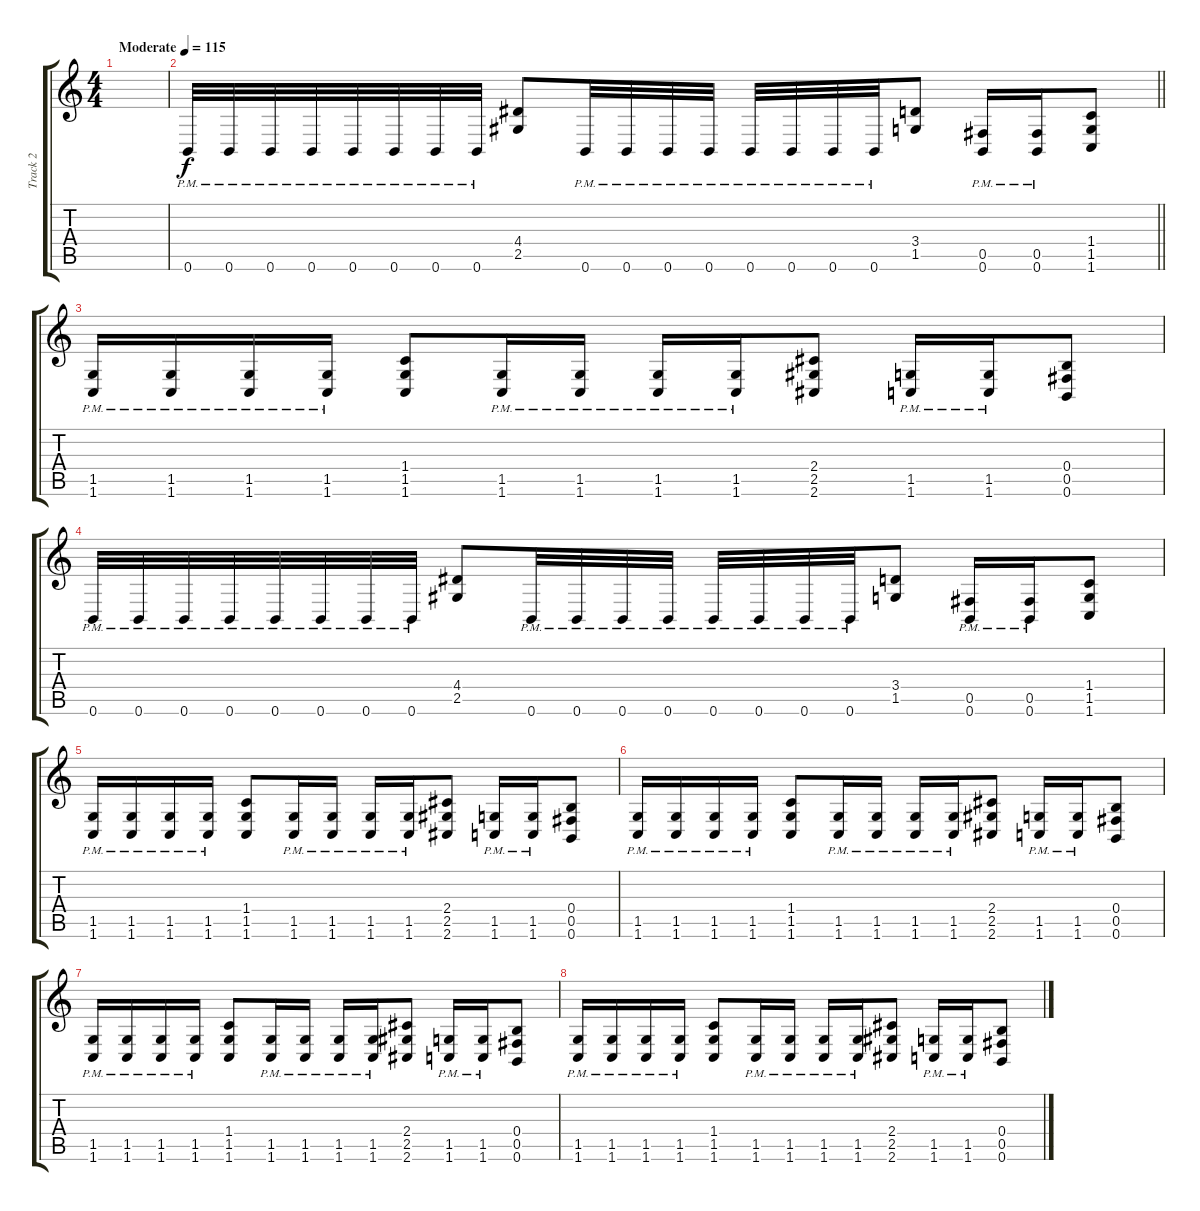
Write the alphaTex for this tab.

\track ("Track 2" "Track 2") {instrument distortionguitar}
\staff {score tabs}
\tuning (Db4 Ab3 E3 B2 Gb2 B1) {hide}
\ts (4 4)
\tempo (115 "Moderate")
\clef g2
\ks c
|
\barLineRight lightlight
0.6{pm}.32 0.6{pm}.32 0.6{pm}.32 0.6{pm}.32 0.6{pm}.32 0.6{pm}.32 0.6{pm}.32 0.6{pm}.32 (4.4 2.5).8 0.6{pm}.32 0.6{pm}.32 0.6{pm}.32 0.6{pm}.32 0.6{pm}.32 0.6{pm}.32 0.6{pm}.32 0.6{pm}.32 (3.4 1.5).8 (0.5{pm} 0.6{pm}).16 (0.5{pm} 0.6{pm}).16 (1.4 1.5 1.6).8 |
\section ("" "")
(1.5{pm} 1.6{pm}).16 (1.5{pm} 1.6{pm}).16 (1.5{pm} 1.6{pm}).16 (1.5{pm} 1.6{pm}).16 (1.4 1.5 1.6).8 (1.5{pm} 1.6{pm}).16 (1.5{pm} 1.6{pm}).16 (1.5{pm} 1.6{pm}).16 (1.5{pm} 1.6{pm}).16 (2.4 2.5 2.6).8 (1.5{pm} 1.6{pm}).16 (1.5{pm} 1.6{pm}).16 (0.4 0.5 0.6).8 |
0.6{pm}.32 0.6{pm}.32 0.6{pm}.32 0.6{pm}.32 0.6{pm}.32 0.6{pm}.32 0.6{pm}.32 0.6{pm}.32 (4.4 2.5).8 0.6{pm}.32 0.6{pm}.32 0.6{pm}.32 0.6{pm}.32 0.6{pm}.32 0.6{pm}.32 0.6{pm}.32 0.6{pm}.32 (3.4 1.5).8 (0.5{pm} 0.6{pm}).16 (0.5{pm} 0.6{pm}).16 (1.4 1.5 1.6).8 |
(1.5{pm} 1.6{pm}).16 (1.5{pm} 1.6{pm}).16 (1.5{pm} 1.6{pm}).16 (1.5{pm} 1.6{pm}).16 (1.4 1.5 1.6).8 (1.5{pm} 1.6{pm}).16 (1.5{pm} 1.6{pm}).16 (1.5{pm} 1.6{pm}).16 (1.5{pm} 1.6{pm}).16 (2.4 2.5 2.6).8 (1.5{pm} 1.6{pm}).16 (1.5{pm} 1.6{pm}).16 (0.4 0.5 0.6).8 |
(1.5{pm} 1.6{pm}).16 (1.5{pm} 1.6{pm}).16 (1.5{pm} 1.6{pm}).16 (1.5{pm} 1.6{pm}).16 (1.4 1.5 1.6).8 (1.5{pm} 1.6{pm}).16 (1.5{pm} 1.6{pm}).16 (1.5{pm} 1.6{pm}).16 (1.5{pm} 1.6{pm}).16 (2.4 2.5 2.6).8 (1.5{pm} 1.6{pm}).16 (1.5{pm} 1.6{pm}).16 (0.4 0.5 0.6).8 |
(1.5{pm} 1.6{pm}).16 (1.5{pm} 1.6{pm}).16 (1.5{pm} 1.6{pm}).16 (1.5{pm} 1.6{pm}).16 (1.4 1.5 1.6).8 (1.5{pm} 1.6{pm}).16 (1.5{pm} 1.6{pm}).16 (1.5{pm} 1.6{pm}).16 (1.5{pm} 1.6{pm}).16 (2.4 2.5 2.6).8 (1.5{pm} 1.6{pm}).16 (1.5{pm} 1.6{pm}).16 (0.4 0.5 0.6).8 |
(1.5{pm} 1.6{pm}).16 (1.5{pm} 1.6{pm}).16 (1.5{pm} 1.6{pm}).16 (1.5{pm} 1.6{pm}).16 (1.4 1.5 1.6).8 (1.5{pm} 1.6{pm}).16 (1.5{pm} 1.6{pm}).16 (1.5{pm} 1.6{pm}).16 (1.5{pm} 1.6{pm}).16 (2.4 2.5 2.6).8 (1.5{pm} 1.6{pm}).16 (1.5{pm} 1.6{pm}).16 (0.4 0.5 0.6).8
